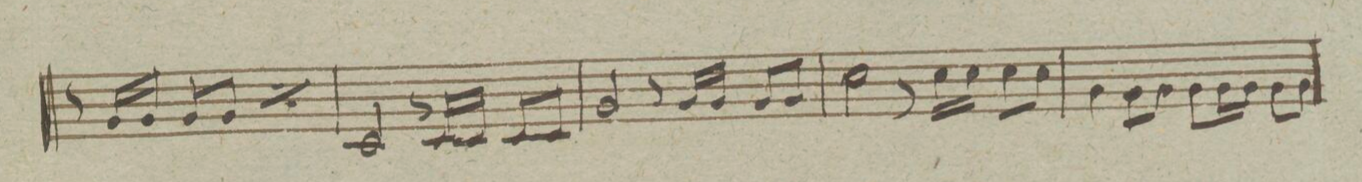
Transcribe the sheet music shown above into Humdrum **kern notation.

**kern
*I"Clarino. terzo Principalo
*clefG2
*k[]
*met(c|)
*M2/2
8r
16g/LL
16g/JJ
8g/L
8g/J
*rep
8r
16g/LL
16g/JJ
8g/L
8g/J
*Xrep
=132
2c/
8r
16c/LL
16c/JJ
8c/L
8c/J
=133
2g/
8r
16g/LL
16g/JJ
8g/L
8g/J
=134
1ryy
=135
2cc\
8r
16cc\LL
16cc\JJ
8cc\L
8cc\J
=136
4g\
8gL\
8gJ\
8gL\
16gL\
16gJJ\
8gL\
8g/J
=137
*-
